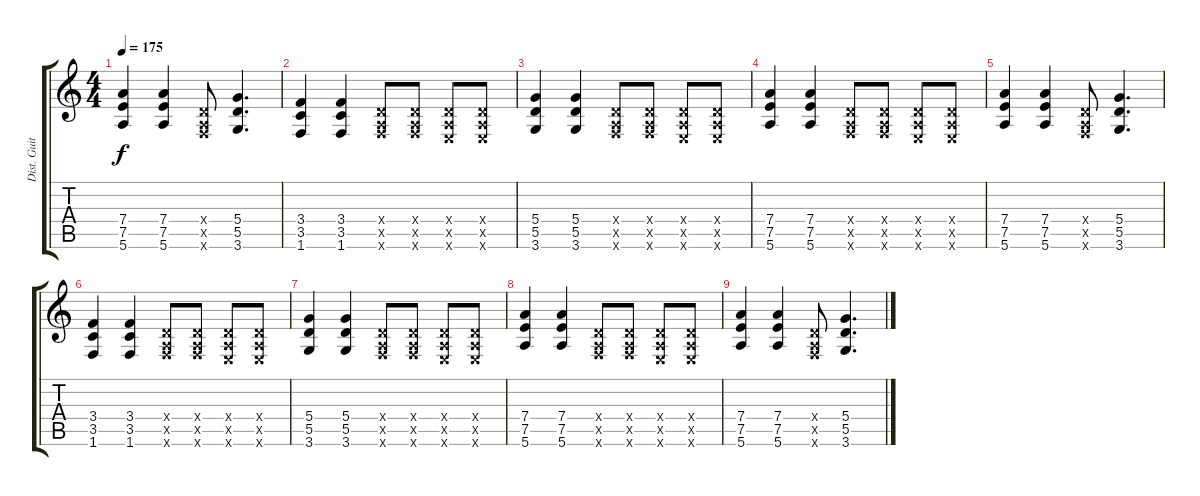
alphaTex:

\track ("Dist. Guitar II" "Dist. Guit") {instrument distortionguitar}
\staff {score tabs}
\tuning (E4 B3 G3 D3 A2 E2) {hide}
\ts (4 4)
\tempo 175
\clef g2
\ks c
(7.4 7.5 5.6).4{dy f} (7.4 7.5 5.6).4 (0.4{x} 0.5{x} 1.6{x}).8 (5.4 5.5 3.6).4{d} |
(3.4 3.5 1.6).4 (3.4 3.5 1.6).4 (0.4{x} 0.5{x} 1.6{x}).8 (0.4{x} 0.5{x} 1.6{x}).8 (0.4{x} 0.5{x} 0.6{x}).8 (0.4{x} 0.5{x} 0.6{x}).8 |
(5.4 5.5 3.6).4 (5.4 5.5 3.6).4 (0.4{x} 0.5{x} 1.6{x}).8 (0.4{x} 0.5{x} 1.6{x}).8 (0.4{x} 0.5{x} 0.6{x}).8 (0.4{x} 0.5{x} 0.6{x}).8 |
(7.4 7.5 5.6).4 (7.4 7.5 5.6).4 (0.4{x} 0.5{x} 1.6{x}).8 (0.4{x} 0.5{x} 1.6{x}).8 (0.4{x} 0.5{x} 0.6{x}).8 (0.4{x} 0.5{x} 0.6{x}).8 |
(7.4 7.5 5.6).4 (7.4 7.5 5.6).4 (0.4{x} 0.5{x} 1.6{x}).8 (5.4 5.5 3.6).4{d} |
(3.4 3.5 1.6).4 (3.4 3.5 1.6).4 (0.4{x} 0.5{x} 1.6{x}).8 (0.4{x} 0.5{x} 1.6{x}).8 (0.4{x} 0.5{x} 0.6{x}).8 (0.4{x} 0.5{x} 0.6{x}).8 |
(5.4 5.5 3.6).4 (5.4 5.5 3.6).4 (0.4{x} 0.5{x} 1.6{x}).8 (0.4{x} 0.5{x} 1.6{x}).8 (0.4{x} 0.5{x} 0.6{x}).8 (0.4{x} 0.5{x} 0.6{x}).8 |
(7.4 7.5 5.6).4 (7.4 7.5 5.6).4 (0.4{x} 0.5{x} 1.6{x}).8 (0.4{x} 0.5{x} 1.6{x}).8 (0.4{x} 0.5{x} 0.6{x}).8 (0.4{x} 0.5{x} 0.6{x}).8 |
(7.4 7.5 5.6).4 (7.4 7.5 5.6).4 (0.4{x} 0.5{x} 1.6{x}).8 (5.4 5.5 3.6).4{d}
